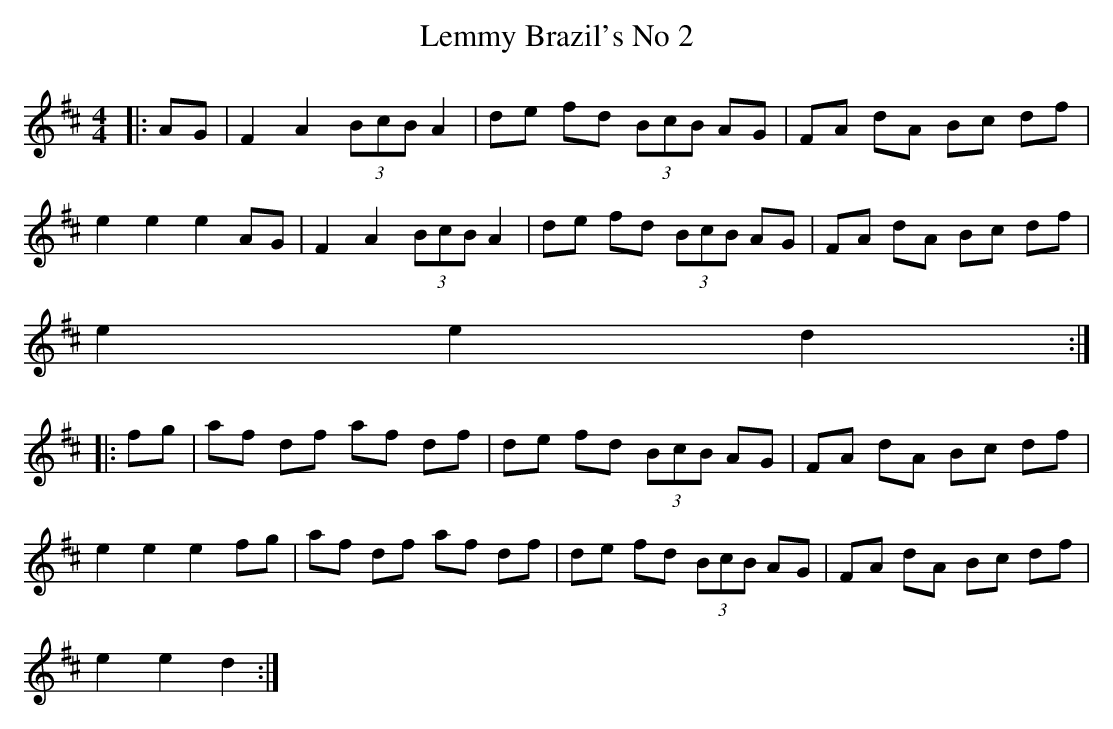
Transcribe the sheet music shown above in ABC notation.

X:1
T:Lemmy Brazil's No 2
M:4/4
L:1/8
K:D
|:AG|F2A2 (3BcB A2|de fd  (3BcB AG|FA dA Bc df|
e2e2e2AG|F2A2 (3BcB A2|de fd  (3BcB AG|FA dA Bc df|
e2e2d2:|
|:fg|af df af df|de fd  (3BcB AG|FA dA Bc df|
e2e2e2fg|af df af df|de fd  (3BcB AG|FA dA Bc df|
e2e2d2:|
